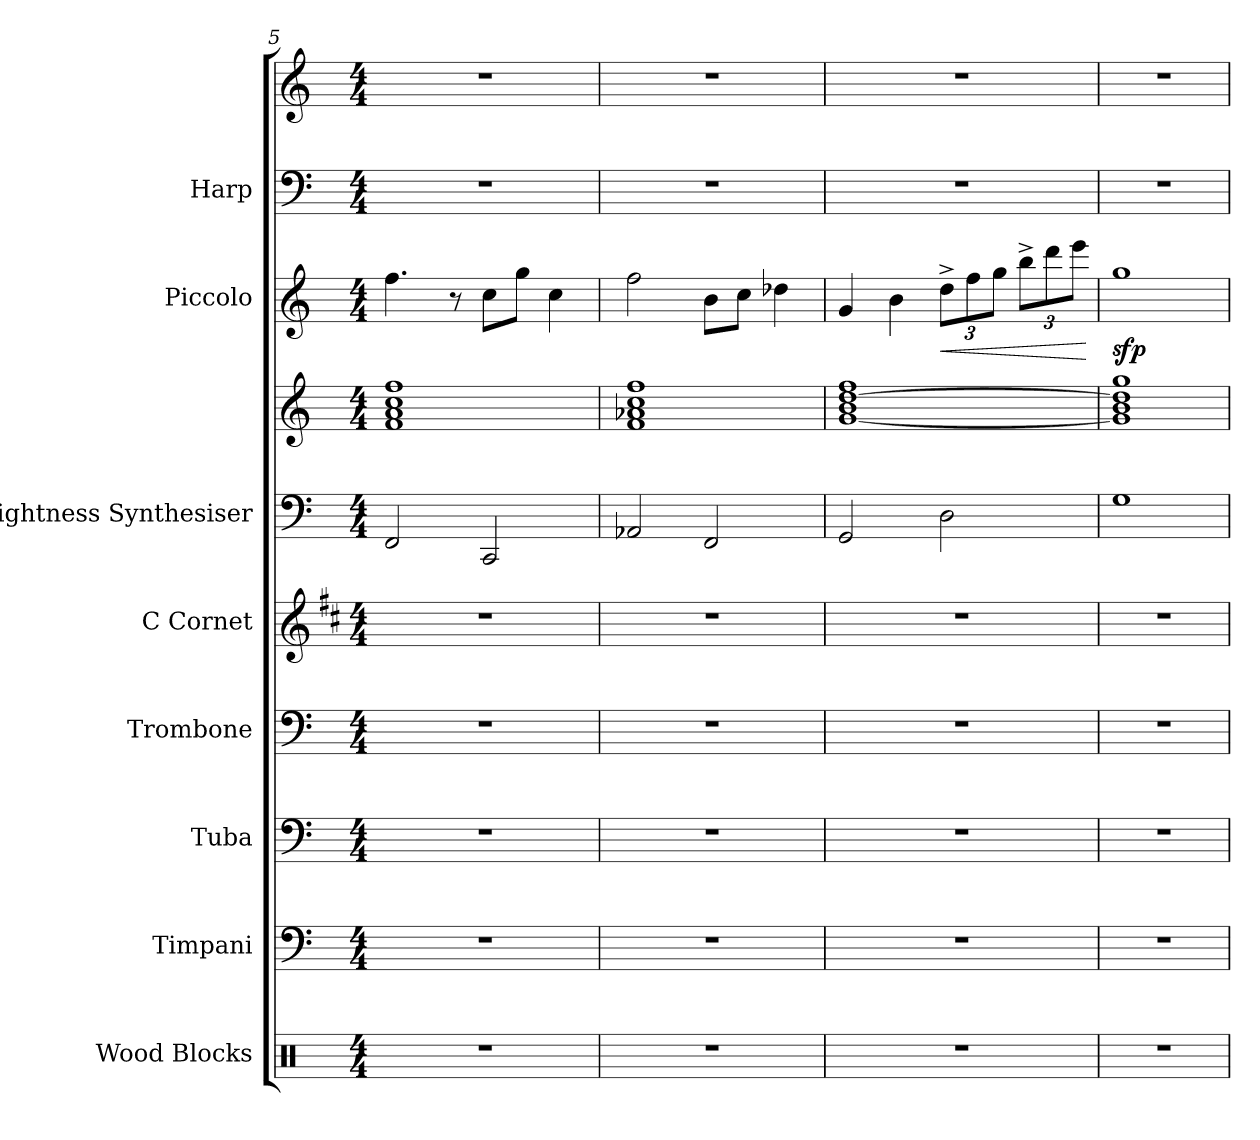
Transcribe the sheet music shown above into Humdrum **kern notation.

**kern	**kern	**kern	**kern	**kern	**kern	**kern	**kern	**dynam	**kern	**kern
*part8	*part7	*part6	*part5	*part4	*part3	*part3	*part2	*part2	*part1	*part1
*staff10	*staff9	*staff8	*staff7	*staff6	*staff5	*staff4	*staff3	*staff3	*staff2	*staff1
*I"Wood Blocks	*I"Timpani	*I"Tuba	*I"Trombone	*I"C Cornet	*I"Brightness Synthesiser	*	*I"Piccolo	*	*I"Harp	*
*I'Wd. Bl.	*I'Timp.	*I'Tba.	*I'Tbn.	*I'C Cnt.	*I'Synth.	*	*I'Picc.	*	*I'Hrp.	*
*clefX	*clefF4	*clefF4	*clefF4	*clefG2	*clefF4	*clefG2	*clefG2	*	*clefF4	*clefG2
*	*	*	*	*ITrd1c2	*	*	*ITrd-7c-12	*	*	*
*k[]	*k[]	*k[]	*k[]	*k[]	*k[]	*k[]	*k[]	*	*k[]	*k[]
*M4/4	*M4/4	*M4/4	*M4/4	*M4/4	*M4/4	*M4/4	*M4/4	*	*M4/4	*M4/4
=5	=5	=5	=5	=5	=5	=5	=5	=5	=5	=5
1r	1r	1r	1r	1r	2FF/	1f 1a 1cc 1ff	4.fff\	.	1r	1r
.	.	.	.	.	.	.	8r	.	.	.
.	.	.	.	.	2CC/	.	8ccc\L	.	.	.
.	.	.	.	.	.	.	8ggg\J	.	.	.
.	.	.	.	.	.	.	4ccc\	.	.	.
=6	=6	=6	=6	=6	=6	=6	=6	=6	=6	=6
1r	1r	1r	1r	1r	2AA-X/	1f 1a-X 1cc 1ff	2fff\	.	1r	1r
.	.	.	.	.	2FF/	.	8bb\L	.	.	.
.	.	.	.	.	.	.	8ccc\J	.	.	.
.	.	.	.	.	.	.	4ddd-X\	.	.	.
!!LO:PB:g=z
=7	=7	=7	=7	=7	=7	=7	=7	=7	=7	=7
1r	1r	1r	1r	1r	2GG/	[1g 1b [1dd 1ff	4gg/	.	1r	1r
.	.	.	.	.	.	.	4bb\	.	.	.
*	*	*	*	*	*	*	*Xbrackettup	*	*	*
!	!	!	!	!	!	!	!	!LO:HP:b	!	!
.	.	.	.	.	2D\	.	12ddd^\L	<	.	.
.	.	.	.	.	.	.	12fff\	.	.	.
.	.	.	.	.	.	.	12ggg\J	.	.	.
.	.	.	.	.	.	.	12bbb^\L	.	.	.
.	.	.	.	.	.	.	12dddd\	.	.	.
.	.	.	.	.	.	.	12eeee\J	.	.	.
.	.	.	.	.	.	.	.	[	.	.
=8	=8	=8	=8	=8	=8	=8	=8	=8	=8	=8
!	!	!	!	!	!	!	!	!LO:DY:b	!	!
1r	1r	1r	1r	1r	1G	1g] 1b 1dd] 1gg	1ggg	sfp	1r	1r
=	=	=	=	=	=	=	=	=	=	=
*-	*-	*-	*-	*-	*-	*-	*-	*-	*-	*-
